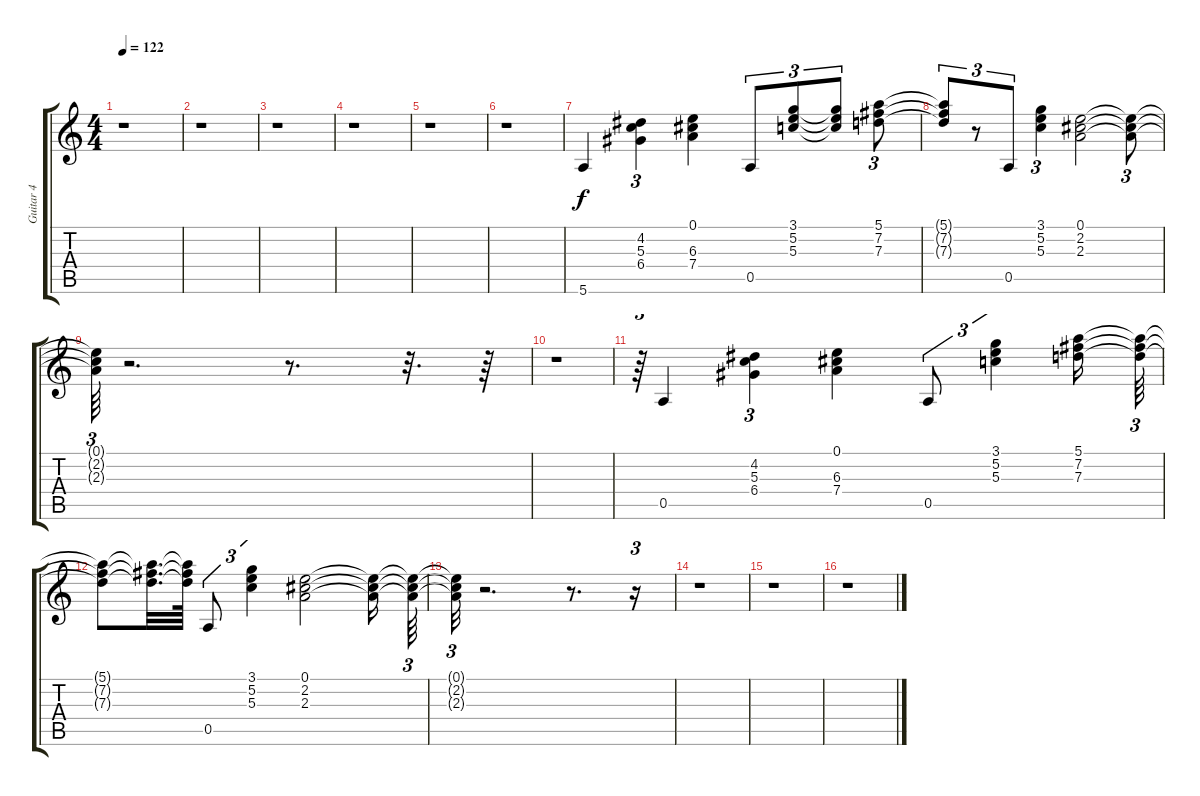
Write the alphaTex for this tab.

\track ("Guitar 4" "Guitar 4") {instrument distortionguitar}
\staff {score tabs}
\tuning (E4 B3 G3 D3 A2 E2) {hide}
\ts (4 4)
\tempo 122
\clef g2
\ks c
r.1{dy f} |
r.1 |
r.1 |
r.1 |
r.1 |
r.1 |
5.6.4 (4.2 5.3 6.4).4{tu (3 2)} (0.1 6.3 7.4).4 0.5.8{tu (3 2)} (3.1 5.2 5.3).8{tu (3 2)} (3.1{t} 5.2{t} 5.3{t}).8{tu (3 2)} (5.1 7.2 7.3).8{tu (3 2)} |
(5.1{t} 7.2{t} 7.3{t}).8{tu (3 2)} r.8{tu (3 2)} 0.5.8{tu (3 2)} (3.1 5.2 5.3).4{tu (3 2)} (0.1 2.2 2.3).2 (0.1{t} 2.2{t} 2.3{t}).8{tu (3 2)} |
(0.1{t} 2.2{t} 2.3{t}).64{tu (3 2)} r.2{d} r.8{d} r.32{d} r.64 |
r.1 |
r.64{tu (3 2)} 0.5.4 (4.2 5.3 6.4).4{tu (3 2)} (0.1 6.3 7.4).4 0.5.8{tu (3 2)} (3.1 5.2 5.3).4{tu (3 2)} (5.1 7.2 7.3).16 (5.1{t} 7.2{t} 7.3{t}).64{tu (3 2)} |
(5.1{t} 7.2{t} 7.3{t}).8 (5.1{t} 7.2{t} 7.3{t}).32{d} (5.1{t} 7.2{t} 7.3{t}).64 0.5.8{tu (3 2)} (3.1 5.2 5.3).4{tu (3 2)} (0.1 2.2 2.3).2 (0.1{t} 2.2{t} 2.3{t}).16 (0.1{t} 2.2{t} 2.3{t}).64{tu (3 2)} |
(0.1{t} 2.2{t} 2.3{t}).32{tu (3 2)} r.2{d} r.8{d} r.16{tu (3 2)} |
r.1 |
r.1 |
r.1
